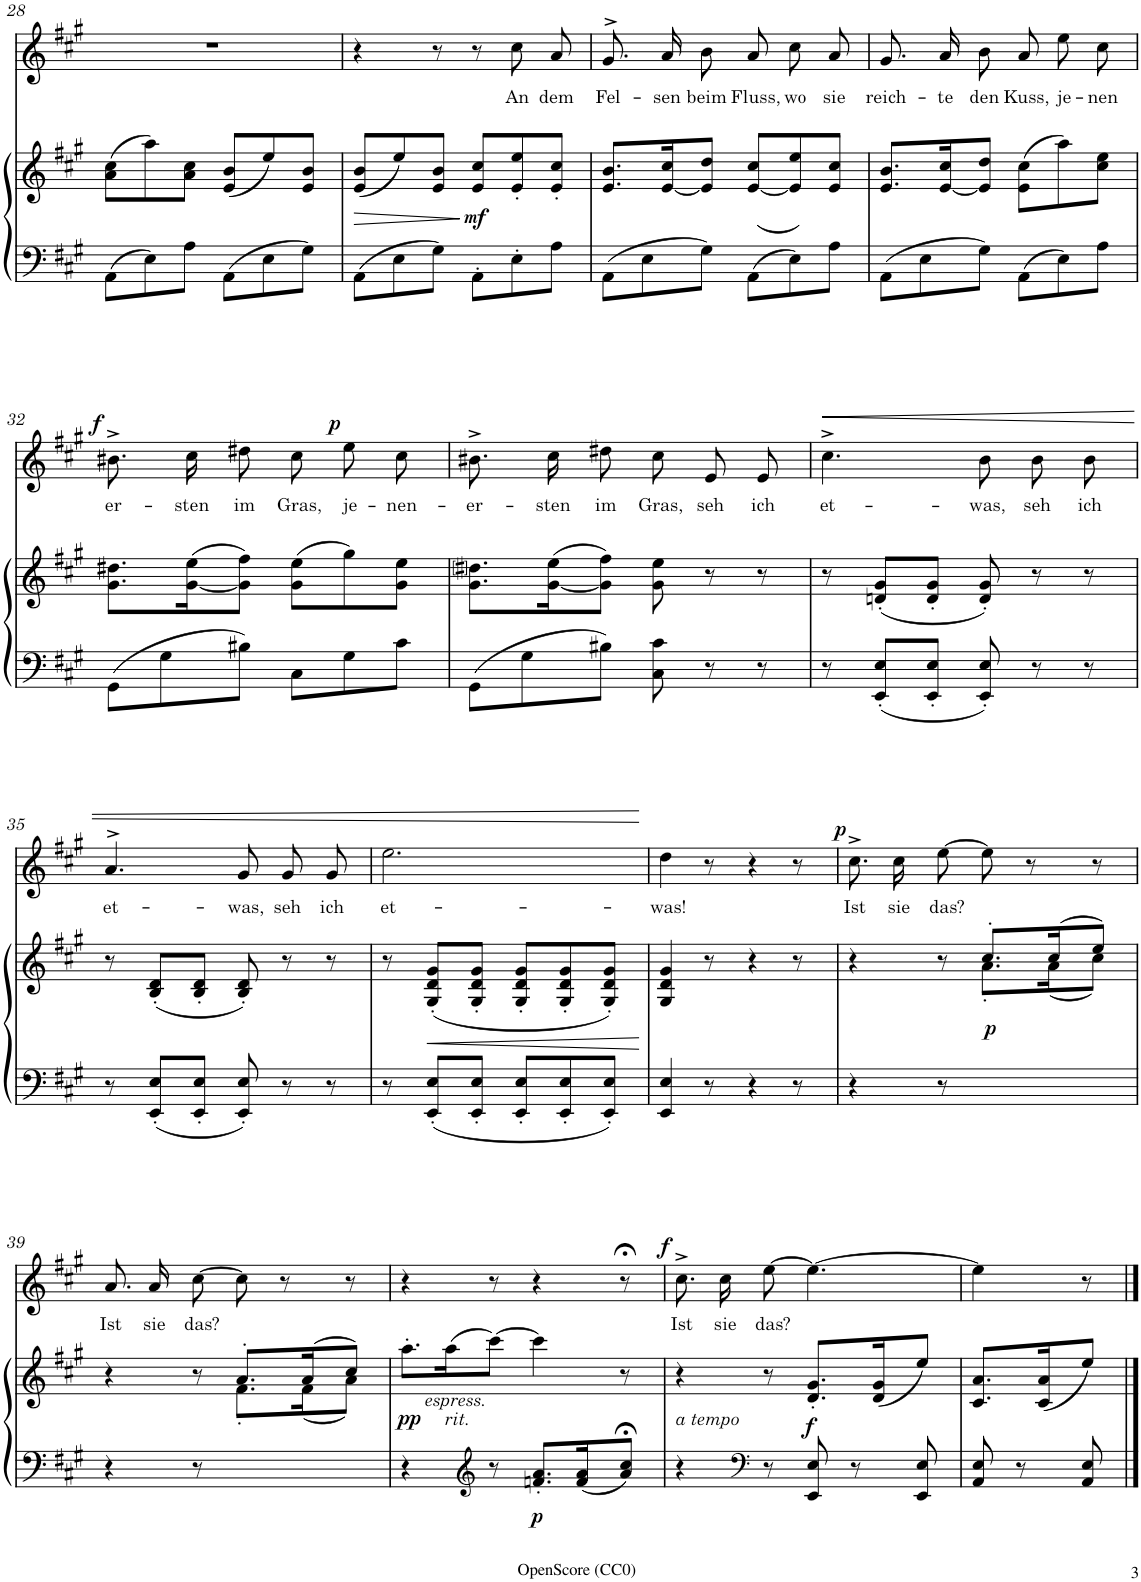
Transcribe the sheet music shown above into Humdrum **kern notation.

**kern	**kern	**dynam	**kern	**text	**dynam
*part2	*part2	*part2	*part1	*part1	*part1
*staff3	*staff2	*staff2/3	*staff1	*staff1	*staff1
*I"Piano	*	*	*I"Singstimme Voice	*	*
*I'Pno	*	*	*	*	*
!!LO:PB:g=z
*clefF4	*clefG2	*	*clefG2	*	*
*k[f#c#g#]	*k[f#c#g#]	*	*k[f#c#g#]	*	*
*M6/8	*M6/8	*	*M6/8	*	*
=28	=28	=28	=28	=28	=28
8AA\L	(8a\ 8cc#\L	.	2.r	.	.
8E\	8aa\)	.	.	.	.
8A\J	8a\ 8cc#\J	.	.	.	.
8AA\L	(8e/ 8b/L	.	.	.	.
8E\	8ee/)	.	.	.	.
8G#\J	8e/ 8b/J	.	.	.	.
=29	=29	=29	=29	=29	=29
!	!	!LO:HP:b	!	!	!
8AA\L	(8e/ 8b/L	>	4r	.	.
8E\	8ee/)	.	.	.	.
8G#\J	8e/ 8b/J	.	8r	.	.
!	!	!LO:DY:n=1:b	!	!	!
8AA'\L	8e/ 8cc#/L	] mf	8r	.	.
!	!	!	!	!LO:LY:b	!
8E'\	8e/' 8ee/'	.	8cc#\L	An	.
!	!	!	!	!LO:LY:b	!
8A'\J	8e/' 8cc#/'J	.	8a\J	dem	.
=30	=30	=30	=30	=30	=30
!	!	!	!	!LO:LY:b	!
8AA\L	8.e/ 8.b/L	.	8.g#^>/L	Fel-	.
8E\	.	.	.	.	.
!	!	!	!	!LO:LY:b	!
.	[16e/ 16cc#/K	.	16a/K	-sen	.
!	!	!	!	!LO:LY:b	!
8G#\J	8e/] 8dd/J	.	8b/J	beim	.
!	!	!	!	!LO:LY:b	!
8AA\L	([8e/ 8cc#/L	.	8a/L	Fluss,	.
!	!	!	!	!LO:LY:b	!
8E\	8e/] 8ee/)	.	8cc#/	wo	.
!	!	!	!	!LO:LY:b	!
8A'\J	8e/ 8cc#/J	.	8a/J	sie	.
=31	=31	=31	=31	=31	=31
!	!	!	!	!LO:LY:b	!
8AA\L	8.e/ 8.b/L	.	8.g#/L	reich-	.
8E\	.	.	.	.	.
!	!	!	!	!LO:LY:b	!
.	[16e/ 16cc#/K	.	16a/K	-te	.
!	!	!	!	!LO:LY:b	!
8G#\J	8e/] 8dd/J	.	8b/J	den	.
!	!	!	!	!LO:LY:b	!
8AA\L	(8e\ 8cc#\L	.	8a\L	Kuss,	.
!	!	!	!	!LO:LY:b	!
8E\	8aa\)	.	8ee\	je-	.
!	!	!	!	!LO:LY:b	!
8A'\J	8cc#\ 8ee\J	.	8cc#\J	-nen	.
!!LO:LB:g=z
=32	=32	=32	=32	=32	=32
!	!	!	!	!LO:LY:b	!LO:DY:a
8GG#\L	8.g#\ 8.dd#X\L	.	8.b#X^\L	er-	f
8G#\	.	.	.	.	.
!	!	!	!	!LO:LY:b	!
.	(>[16g#\ 16ee\K	.	16cc#\K	-sten	.
!	!	!	!	!LO:LY:b	!
8B#X\J	8g#\] 8ff#\J)	.	8dd#X\J	im	.
!	!	!	!	!LO:LY:b	!
8C#\L	(8g#\ 8ee\L	.	8cc#\L	Gras,	.
!	!	!	!	!LO:LY:b	!LO:DY:a
8G#\	8gg#\)	.	8ee\	je-	p
!	!	!	!	!LO:LY:b	!
8c#\J	8g#\ 8ee\J	.	8cc#\J	-nen-	.
=33	=33	=33	=33	=33	=33
!	!	!	!	!LO:LY:b	!
8GG#\L	8.g#\ 8.dd#j\L	.	8.b#X^\L	-er-	.
8G#\	.	.	.	.	.
!	!	!	!	!LO:LY:b	!
.	(>[16g#\ 16ee\K	.	16cc#\K	-sten	.
!	!	!	!	!LO:LY:b	!
8B#X\J	8g#\] 8ff#\J)	.	8dd#X\J	im	.
!	!	!	!	!LO:LY:b	!
8C#\ 8c#\	8g#\ 8ee\	.	8cc#/L	Gras,	.
!	!	!	!	!LO:LY:b	!
8r	8r	.	8e/	seh	.
!	!	!	!	!LO:LY:b	!
8r	8r	.	8e/J	ich	.
=34	=34	=34	=34	=34	=34
!	!	!	!	!LO:LY:b	!LO:HP:b
8r	8r	.	4.cc#^\	et-	<
8EE/' 8E/'L	(8dn/' 8g#/'L	.	.	.	.
8EE/' 8E/'J	8d/' 8g#/'J	.	.	.	.
!	!	!	!	!LO:LY:b	!
8EE/' 8E/'	8d/' 8g#/')	.	8b\L	-was,	.
!	!	!	!	!LO:LY:b	!
8r	8r	.	8b\	seh	.
!	!	!	!	!LO:LY:b	!
8r	8r	.	8b\J	ich	.
!!LO:LB:g=z
=35	=35	=35	=35	=35	=35
!	!	!	!	!LO:LY:b	!
8r	8r	.	4.a^>/	et-	.
8EE/' 8E/'L	(8B/' 8d/'L	.	.	.	.
8EE/' 8E/'J	8B/' 8d/'J	.	.	.	.
!	!	!	!	!LO:LY:b	!
8EE/' 8E/'	8B/' 8d/')	.	8g#/L	-was,	.
!	!	!	!	!LO:LY:b	!
8r	8r	.	8g#/	seh	.
!	!	!	!	!LO:LY:b	!
8r	8r	.	8g#/J	ich	.
=36	=36	=36	=36	=36	=36
!	!	!	!	!LO:LY:b	!
8r	8r	.	2.ee\	et-	.
!	!	!LO:HP:b	!	!	!
8EE/' 8E/'L	(8G#/' 8d/' 8g#/'L	<	.	.	.
8EE/' 8E/'J	8G#/' 8d/' 8g#/'J	.	.	.	.
8EE/' 8E/'L	8G#/' 8d/' 8g#/'L	.	.	.	.
8EE/' 8E/'	8G#/' 8d/' 8g#/'	.	.	.	.
8EE/' 8E/'J	8G#/' 8d/' 8g#/'J)	.	.	.	.
.	.	[	.	.	[
=37	=37	=37	=37	=37	=37
!	!	!	!	!LO:LY:b	!
4EE/ 4E/	4G#/ 4d/ 4g#/	.	4dd\	-was!	.
8r	8r	.	8r	.	.
4r	4r	.	4r	.	.
8r	8r	.	8r	.	.
=38	=38	=38	=38	=38	=38
*	*^	*	*	*	*
!	!	!	!	!	!LO:LY:b	!LO:DY:a
4r	4r	4.ryy	.	8.cc#^\L	Ist	p
!	!	!	!	!	!LO:LY:b	!
.	.	.	.	16cc#\K	sie	.
!	!	!	!	!	!LO:LY:b	!
8r	8r	.	.	[8ee\J	das?	.
!	!	!	!LO:DY:b	!	!	!
4.ryy	8.cc#'>/L	8.a'<\L	p	8ee\]	.	.
.	.	.	.	8r	.	.
.	(>16cc#/K	(<16a\K	.	.	.	.
.	8ee/J)	8cc#\J)	.	8r	.	.
!!LO:LB:g=z
=39	=39	=39	=39	=39	=39	=39
!	!	!	!	!	!LO:LY:b	!
4r	4r	4.ryy	.	8.a\L	Ist	.
!	!	!	!	!	!LO:LY:b	!
.	.	.	.	16a\K	sie	.
!	!	!	!	!	!LO:LY:b	!
8r	8r	.	.	[8cc#\J	das?	.
4.ryy	8.a'>/L	8.f#'<\L	.	8cc#\]	.	.
.	.	.	.	8r	.	.
.	(>16a/K	(<16f#\K	.	.	.	.
.	8cc#/J)	8a\J)	.	8r	.	.
=40	=40	=40	=40	=40	=40	=40
!	!LO:TX:b:i:t=espress.	!	!	!	!	!
!	!	!	!LO:DY:b	!	!	!
*	*v	*v	*	*	*	*
4r	8.aa'\L	pp	4r	.	.
!	!LO:TX:b:i:t=rit.	!	!	!	!
.	(16aa\K	.	.	.	.
*clefG2	*	*	*	*	*
8r	[8ccc#;<\J)	.	8r	.	.
!	!	!LO:DY:b=2	!	!	!
8.fn/' 8.a/'L	4ccc#\]	p	4r	.	.
16f/ 16a/K	.	.	.	.	.
8a/;<'~ 8cc#/;<'~J	8r	.	8r;<	.	.
=41	=41	=41	=41	=41	=41
!	!LO:TX:b:i:t=a tempo	!	!	!	!
!	!	!	!	!LO:LY:b	!LO:DY:a
4r	4r	.	8.cc#^\L	Ist	f
!	!	!	!	!LO:LY:b	!
.	.	.	16cc#\K	sie	.
*clefF4	*	*	*	*	*
!	!	!	!	!LO:LY:b	!
8r	8r	.	[8ee\J	das?	.
!	!	!LO:DY:b	!	!	!
8EE/ 8E/	8.d/' 8.g#/'L	f	4.ee\_	.	.
8r	.	.	.	.	.
.	(16d/ 16g#/K	.	.	.	.
8EE/ 8E/	8ee/J)	.	.	.	.
=42	=42	=42	=42	=42	=42
8AA/ 8E/	8.c#/ 8.a/L	.	4ee\]	.	.
8r	.	.	.	.	.
.	(16c#/ 16a/K	.	.	.	.
8AA/ 8E/	8ee/J)	.	8r	.	.
==	==	==	==	==	==
*-	*-	*-	*-	*-	*-
